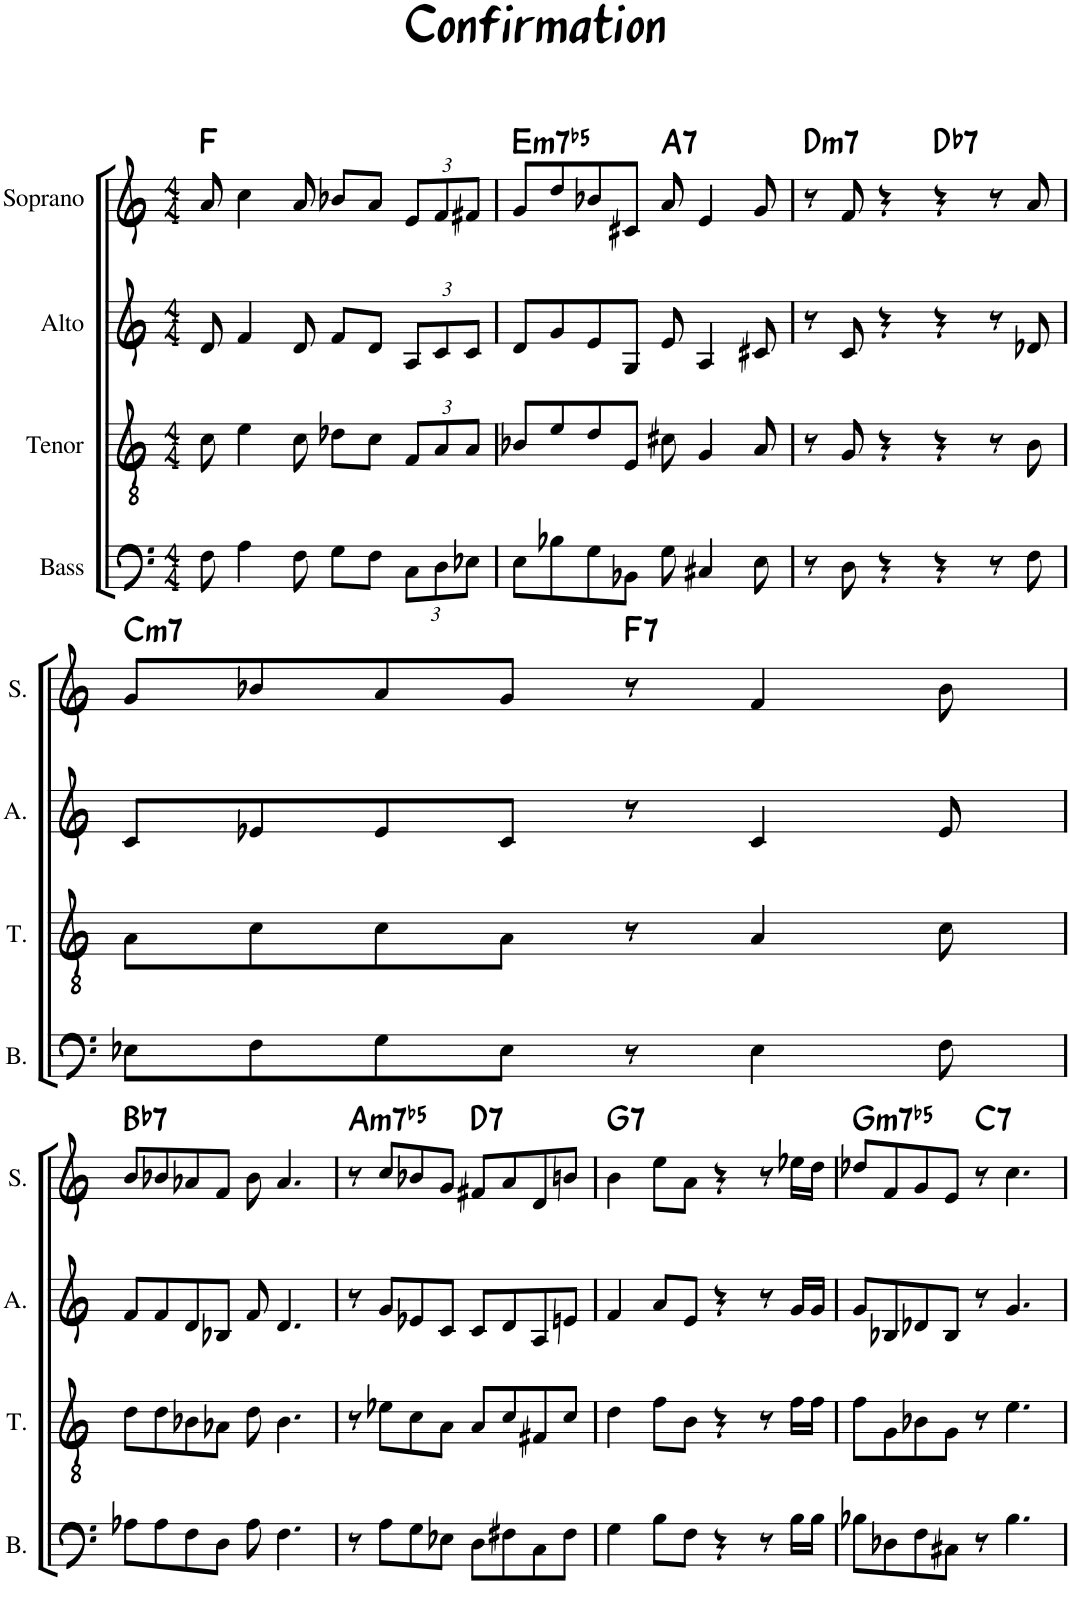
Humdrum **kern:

**kern	**kern	**kern	**kern	**harte
*part4	*part3	*part2	*part1	*part1
*staff4	*staff3	*staff2	*staff1	*
*I"Bass	*I"Tenor	*I"Alto	*I"Soprano	*
*I'B.	*I'T.	*I'A.	*I'S.	*
*clefF4	*clefGv2	*clefG2	*clefG2	*
*k[]	*k[]	*k[]	*k[]	*
*M4/4	*M4/4	*M4/4	*M4/4	*
=1	=1	=1	=1	=1
8F\	8c\	8d/	8a/	F:maj
4A\	4e\	4f/	4cc\	.
8F\	8c\	8d/	8a/	.
8G\L	8d-X\L	8f/L	8b-X/L	.
8F\J	8c\J	8d/J	8a/J	.
*Xbrackettup	*Xbrackettup	*Xbrackettup	*Xbrackettup	*
12C\L	12F/L	12A/L	12e/L	.
12D\	12A/	12c/	12f/	.
12E-X\J	12A/J	12c/J	12f#X/J	.
=2	=2	=2	=2	=2
!	!	!	!	!LO:H:kt=m7b5
8E\L	8B-X/L	8d/L	8g/L	E:hdim7
8B-X\	8e/	8g/	8dd/	.
8G\	8d/	8e/	8b-X/	.
8BB-X\J	8E/J	8G/J	8c#X/J	.
!	!	!	!	!LO:H:kt=7
8G\	8c#X\	8e/	8a/	A:7
4C#X/	4G/	4A/	4e/	.
8E\	8A/	8c#X/	8g/	.
=3	=3	=3	=3	=3
!	!	!	!	!LO:H:kt=m7
8r	8r	8r	8r	D:min7
8D\	8G/	8c/	8f/	.
4r	4r	4r	4r	.
!	!	!	!	!LO:H:kt=7
4r	4r	4r	4r	Db:7
8r	8r	8r	8r	.
8F\	8B\	8d-X/	8a/	.
!!LO:LB:g=z
=4	=4	=4	=4	=4
!	!	!	!	!LO:H:kt=m7
8E-X\L	8A\L	8c/L	8g/L	C:min7
8F\	8c\	8e-X/	8b-X/	.
8G\	8c\	8e-/	8a/	.
8E-\J	8A\J	8c/J	8g/J	.
!	!	!	!	!LO:H:kt=7
8r	8r	8r	8r	F:7
4E-\	4A/	4c/	4f/	.
8F\	8c\	8e-/	8b-\	.
!!LO:LB:g=z
=5	=5	=5	=5	=5
!	!	!	!	!LO:H:kt=7
8A-X\L	8d\L	8f/L	8b/L	Bb:7
8A-\	8d\	8f/	8b-X/	.
8F\	8B-X\	8d/	8a-X/	.
8D\J	8A-X\J	8B-X/J	8f/J	.
8A-\	8d\	8f/	8b-\	.
4.F\	4.B-\	4.d/	4.a-/	.
=6	=6	=6	=6	=6
!	!	!	!	!LO:H:kt=m7b5
8r	8r	8r	8r	A:hdim7
8A\L	8e-X\L	8g/L	8cc/L	.
8G\	8c\	8e-X/	8b-X/	.
8E-X\J	8A\J	8c/J	8g/J	.
!	!	!	!	!LO:H:kt=7
8D\L	8A/L	8c/L	8f#X/L	D:7
8F#X\	8c/	8d/	8a/	.
8C\	8F#X/	8A/	8d/	.
8F#\J	8c/J	8en/J	8bn/J	.
=7	=7	=7	=7	=7
!	!	!	!	!LO:H:kt=7
4G\	4d\	4f/	4b\	G:7
8B\L	8f\L	8a/L	8ee\L	.
8F\J	8B\J	8e/J	8a\J	.
4r	4r	4r	4r	.
8r	8r	8r	8r	.
16B\LL	16f\LL	16g/LL	16ee-X\LL	.
16B\JJ	16f\JJ	16g/JJ	16dd\JJ	.
=8	=8	=8	=8	=8
!	!	!	!	!LO:H:kt=m7b5
8B-X\L	8f\L	8g/L	8dd-X/L	G:hdim7
8D-X\	8G\	8B-X/	8f/	.
8F\	8B-X\	8d-X/	8g/	.
8C#X\J	8G\J	8B-/J	8e/J	.
!	!	!	!	!LO:H:kt=7
8r	8r	8r	8r	C:7
4.B-\	4.e\	4.g/	4.cc\	.
=	=	=	=	=
*-	*-	*-	*-	*-
